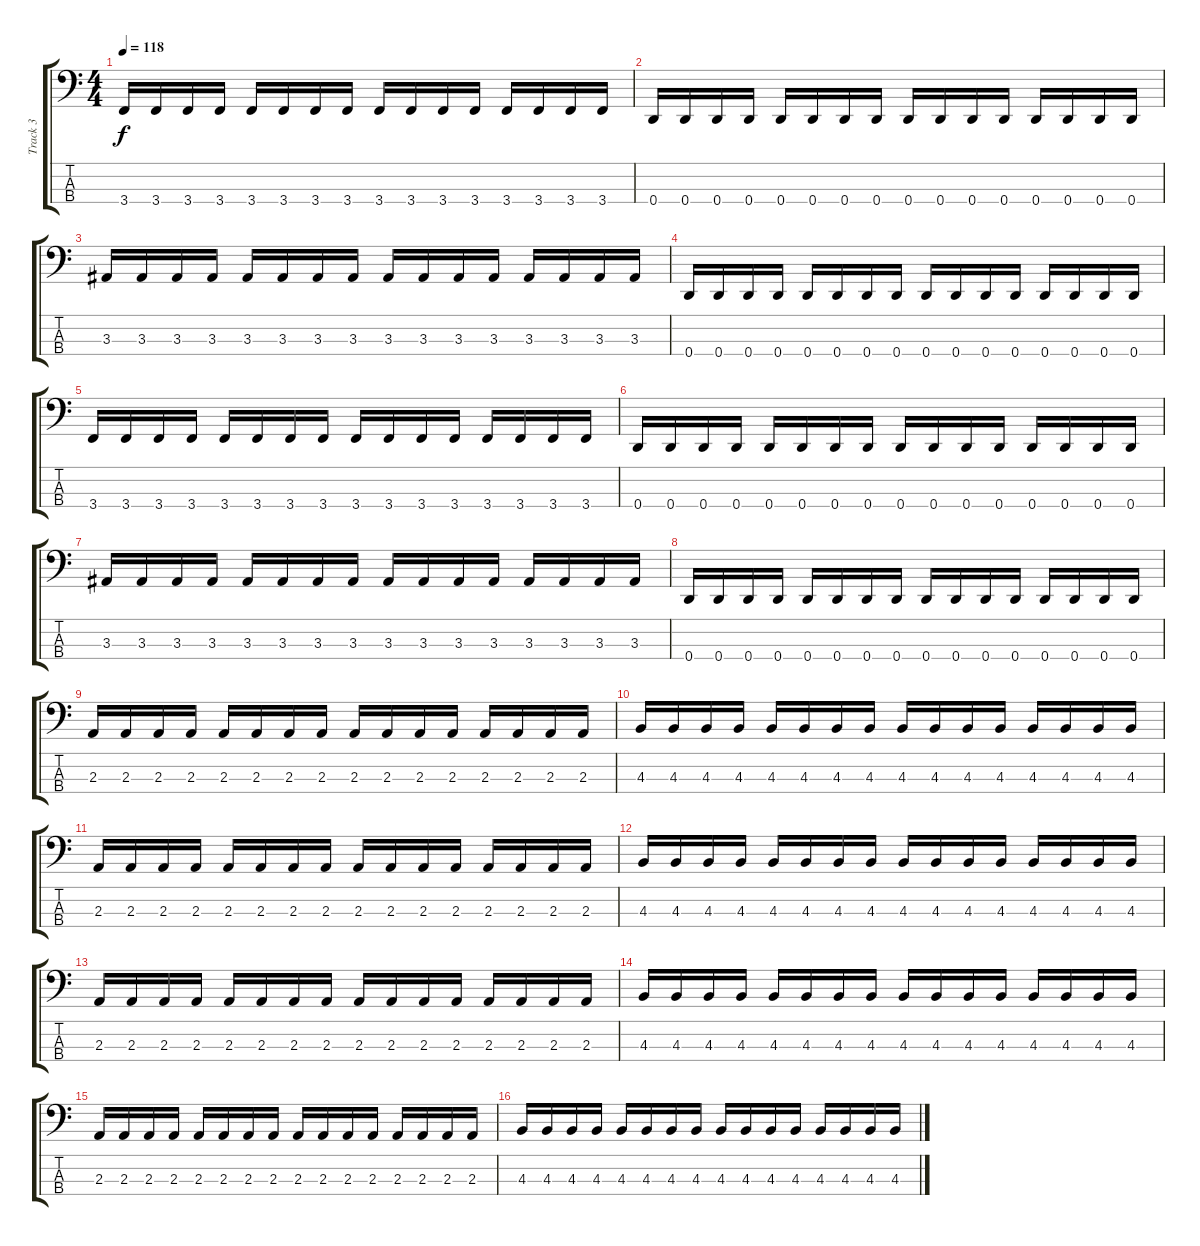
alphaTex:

\track ("Track 3" "Track 3") {instrument electricbasspick}
\staff {score tabs}
\tuning (F2 C2 G1 D1) {hide}
\ts (4 4)
\tempo 118
\clef f4
\ks c
3.4.16{dy f instrument electricbasspick} 3.4.16 3.4.16 3.4.16 3.4.16 3.4.16 3.4.16 3.4.16 3.4.16 3.4.16 3.4.16 3.4.16 3.4.16 3.4.16 3.4.16 3.4.16 |
0.4.16 0.4.16 0.4.16 0.4.16 0.4.16 0.4.16 0.4.16 0.4.16 0.4.16 0.4.16 0.4.16 0.4.16 0.4.16 0.4.16 0.4.16 0.4.16 |
3.3.16 3.3.16 3.3.16 3.3.16 3.3.16 3.3.16 3.3.16 3.3.16 3.3.16 3.3.16 3.3.16 3.3.16 3.3.16 3.3.16 3.3.16 3.3.16 |
0.4.16 0.4.16 0.4.16 0.4.16 0.4.16 0.4.16 0.4.16 0.4.16 0.4.16 0.4.16 0.4.16 0.4.16 0.4.16 0.4.16 0.4.16 0.4.16 |
3.4.16 3.4.16 3.4.16 3.4.16 3.4.16 3.4.16 3.4.16 3.4.16 3.4.16 3.4.16 3.4.16 3.4.16 3.4.16 3.4.16 3.4.16 3.4.16 |
0.4.16 0.4.16 0.4.16 0.4.16 0.4.16 0.4.16 0.4.16 0.4.16 0.4.16 0.4.16 0.4.16 0.4.16 0.4.16 0.4.16 0.4.16 0.4.16 |
3.3.16 3.3.16 3.3.16 3.3.16 3.3.16 3.3.16 3.3.16 3.3.16 3.3.16 3.3.16 3.3.16 3.3.16 3.3.16 3.3.16 3.3.16 3.3.16 |
0.4.16 0.4.16 0.4.16 0.4.16 0.4.16 0.4.16 0.4.16 0.4.16 0.4.16 0.4.16 0.4.16 0.4.16 0.4.16 0.4.16 0.4.16 0.4.16 |
2.3.16 2.3.16 2.3.16 2.3.16 2.3.16 2.3.16 2.3.16 2.3.16 2.3.16 2.3.16 2.3.16 2.3.16 2.3.16 2.3.16 2.3.16 2.3.16 |
4.3.16 4.3.16 4.3.16 4.3.16 4.3.16 4.3.16 4.3.16 4.3.16 4.3.16 4.3.16 4.3.16 4.3.16 4.3.16 4.3.16 4.3.16 4.3.16 |
2.3.16 2.3.16 2.3.16 2.3.16 2.3.16 2.3.16 2.3.16 2.3.16 2.3.16 2.3.16 2.3.16 2.3.16 2.3.16 2.3.16 2.3.16 2.3.16 |
4.3.16 4.3.16 4.3.16 4.3.16 4.3.16 4.3.16 4.3.16 4.3.16 4.3.16 4.3.16 4.3.16 4.3.16 4.3.16 4.3.16 4.3.16 4.3.16 |
2.3.16 2.3.16 2.3.16 2.3.16 2.3.16 2.3.16 2.3.16 2.3.16 2.3.16 2.3.16 2.3.16 2.3.16 2.3.16 2.3.16 2.3.16 2.3.16 |
4.3.16 4.3.16 4.3.16 4.3.16 4.3.16 4.3.16 4.3.16 4.3.16 4.3.16 4.3.16 4.3.16 4.3.16 4.3.16 4.3.16 4.3.16 4.3.16 |
2.3.16 2.3.16 2.3.16 2.3.16 2.3.16 2.3.16 2.3.16 2.3.16 2.3.16 2.3.16 2.3.16 2.3.16 2.3.16 2.3.16 2.3.16 2.3.16 |
4.3.16 4.3.16 4.3.16 4.3.16 4.3.16 4.3.16 4.3.16 4.3.16 4.3.16 4.3.16 4.3.16 4.3.16 4.3.16 4.3.16 4.3.16 4.3.16
